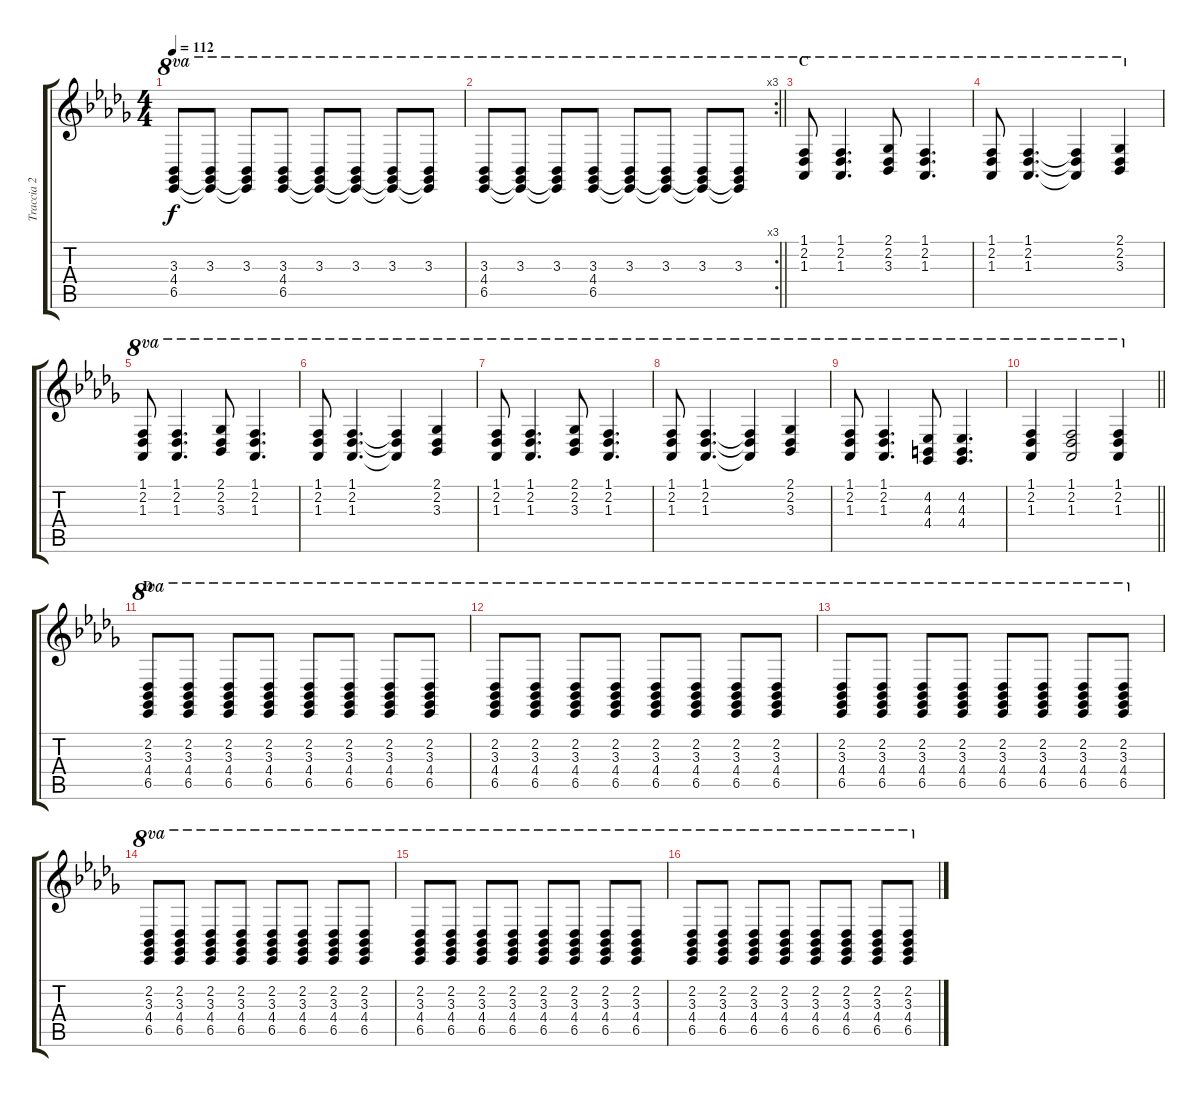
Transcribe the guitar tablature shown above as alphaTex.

\track ("Traccia 2" "Traccia 2") {instrument electricgrandpiano}
\staff {score tabs}
\tuning (E4 B3 G3 D3 A2 E2) {hide}
\ts (4 4)
\tempo 112
\clef g2
\ks db
(3.3 4.4 6.5).8{ot 8va dy f} (3.3 4.4{t} 6.5{t}).8{ot 8va} (3.3 4.4{t} 6.5{t}).8{ot 8va} (3.3 4.4 6.5).8{ot 8va} (3.3 4.4{t} 6.5{t}).8{ot 8va} (3.3 4.4{t} 6.5{t}).8{ot 8va} (3.3 4.4{t} 6.5{t}).8{ot 8va} (3.3 4.4{t} 6.5{t}).8{ot 8va} |
\rc 3
\barLineRight lightlight
(3.3 4.4 6.5).8{ot 8va} (3.3 4.4{t} 6.5{t}).8{ot 8va} (3.3 4.4{t} 6.5{t}).8{ot 8va} (3.3 4.4 6.5).8{ot 8va} (3.3 4.4{t} 6.5{t}).8{ot 8va} (3.3 4.4{t} 6.5{t}).8{ot 8va} (3.3 4.4{t} 6.5{t}).8{ot 8va} (3.3 4.4{t} 6.5{t}).8{ot 8va} |
\section ("" "C")
(1.1 2.2 1.3).8{ot 8va} (1.1 2.2 1.3).4{d ot 8va} (2.1 2.2 3.3).8{ot 8va} (1.1 2.2 1.3).4{d ot 8va} |
(1.1 2.2 1.3).8{ot 8va} (1.1 2.2 1.3).4{d ot 8va} (1.1{t} 2.2{t} 1.3{t}).4{ot 8va} (2.1 2.2 3.3).4{ot 8va} |
(1.1 2.2 1.3).8{ot 8va} (1.1 2.2 1.3).4{d ot 8va} (2.1 2.2 3.3).8{ot 8va} (1.1 2.2 1.3).4{d ot 8va} |
(1.1 2.2 1.3).8{ot 8va} (1.1 2.2 1.3).4{d ot 8va} (1.1{t} 2.2{t} 1.3{t}).4{ot 8va} (2.1 2.2 3.3).4{ot 8va} |
(1.1 2.2 1.3).8{ot 8va} (1.1 2.2 1.3).4{d ot 8va} (2.1 2.2 3.3).8{ot 8va} (1.1 2.2 1.3).4{d ot 8va} |
(1.1 2.2 1.3).8{ot 8va} (1.1 2.2 1.3).4{d ot 8va} (1.1{t} 2.2{t} 1.3{t}).4{ot 8va} (2.1 2.2 3.3).4{ot 8va} |
(1.1 2.2 1.3).8{ot 8va} (1.1 2.2 1.3).4{d ot 8va} (4.2 4.3 4.4).8{ot 8va} (4.2 4.3 4.4).4{d ot 8va} |
\barLineRight lightlight
(1.1 2.2 1.3).4{ot 8va} (1.1 2.2 1.3).2{ot 8va} (1.1 2.2 1.3).4{ot 8va} |
\section ("" "D")
(2.2 3.3 4.4 6.5).8{ot 8va volume 12} (2.2 3.3 4.4 6.5).8{ot 8va} (2.2 3.3 4.4 6.5).8{ot 8va} (2.2 3.3 4.4 6.5).8{ot 8va} (2.2 3.3 4.4 6.5).8{ot 8va} (2.2 3.3 4.4 6.5).8{ot 8va} (2.2 3.3 4.4 6.5).8{ot 8va} (2.2 3.3 4.4 6.5).8{ot 8va} |
(2.2 3.3 4.4 6.5).8{ot 8va} (2.2 3.3 4.4 6.5).8{ot 8va} (2.2 3.3 4.4 6.5).8{ot 8va} (2.2 3.3 4.4 6.5).8{ot 8va} (2.2 3.3 4.4 6.5).8{ot 8va} (2.2 3.3 4.4 6.5).8{ot 8va} (2.2 3.3 4.4 6.5).8{ot 8va} (2.2 3.3 4.4 6.5).8{ot 8va} |
(2.2 3.3 4.4 6.5).8{ot 8va} (2.2 3.3 4.4 6.5).8{ot 8va} (2.2 3.3 4.4 6.5).8{ot 8va} (2.2 3.3 4.4 6.5).8{ot 8va} (2.2 3.3 4.4 6.5).8{ot 8va} (2.2 3.3 4.4 6.5).8{ot 8va} (2.2 3.3 4.4 6.5).8{ot 8va} (2.2 3.3 4.4 6.5).8{ot 8va} |
(2.2 3.3 4.4 6.5).8{ot 8va} (2.2 3.3 4.4 6.5).8{ot 8va} (2.2 3.3 4.4 6.5).8{ot 8va} (2.2 3.3 4.4 6.5).8{ot 8va} (2.2 3.3 4.4 6.5).8{ot 8va} (2.2 3.3 4.4 6.5).8{ot 8va} (2.2 3.3 4.4 6.5).8{ot 8va} (2.2 3.3 4.4 6.5).8{ot 8va} |
(2.2 3.3 4.4 6.5).8{ot 8va} (2.2 3.3 4.4 6.5).8{ot 8va} (2.2 3.3 4.4 6.5).8{ot 8va} (2.2 3.3 4.4 6.5).8{ot 8va} (2.2 3.3 4.4 6.5).8{ot 8va} (2.2 3.3 4.4 6.5).8{ot 8va} (2.2 3.3 4.4 6.5).8{ot 8va} (2.2 3.3 4.4 6.5).8{ot 8va} |
(2.2 3.3 4.4 6.5).8{ot 8va} (2.2 3.3 4.4 6.5).8{ot 8va} (2.2 3.3 4.4 6.5).8{ot 8va} (2.2 3.3 4.4 6.5).8{ot 8va} (2.2 3.3 4.4 6.5).8{ot 8va} (2.2 3.3 4.4 6.5).8{ot 8va} (2.2 3.3 4.4 6.5).8{ot 8va} (2.2 3.3 4.4 6.5).8{ot 8va}
